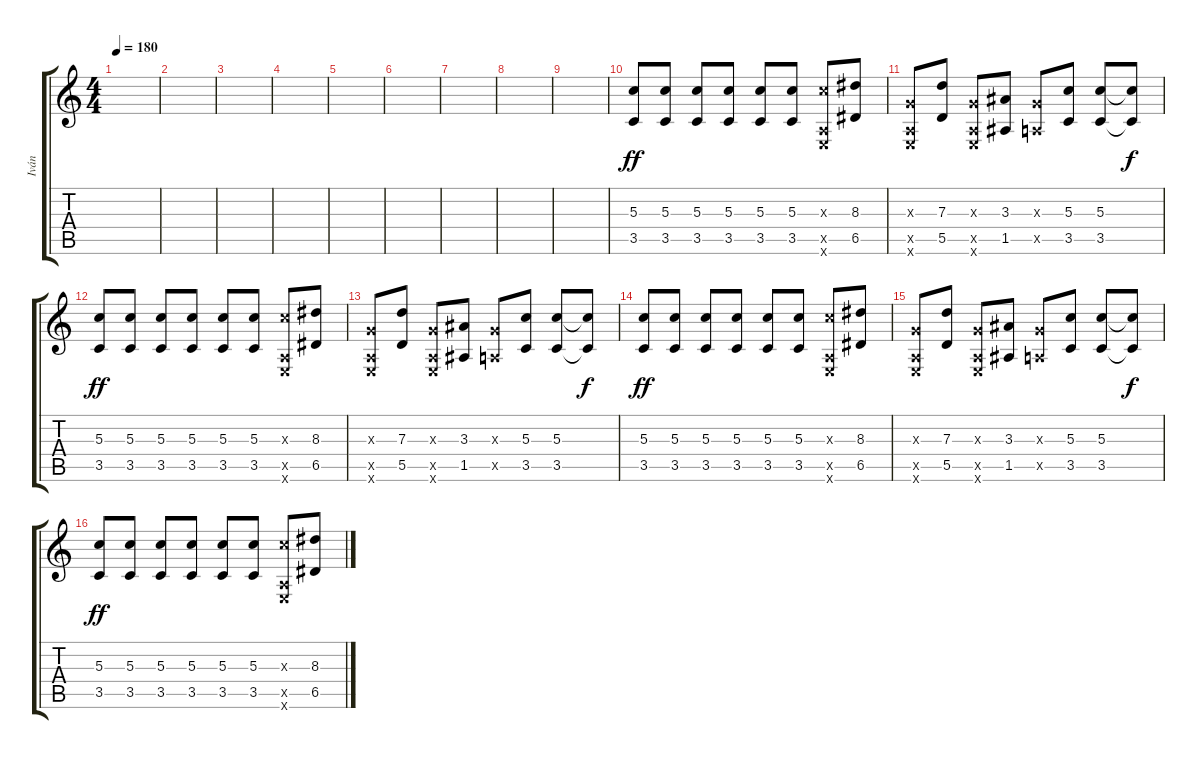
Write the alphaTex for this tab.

\track ("Iván" "Iván") {instrument distortionguitar}
\staff {score tabs}
\tuning (E4 B3 G3 D3 A2 E2) {hide}
\ts (4 4)
\tempo 180
\clef g2
\ks c
|
|
|
|
|
|
|
|
|
(5.3 3.5).8{dy ff} (5.3 3.5).8 (5.3 3.5).8 (5.3 3.5).8 (5.3 3.5).8 (5.3 3.5).8 (5.3{x} 0.5{x} 0.6{x}).8 (8.3 6.5).8 |
(0.3{x} 0.5{x} 0.6{x}).8 (7.3 5.5).8 (0.3{x} 0.5{x} 0.6{x}).8 (3.3 1.5).8 (0.3{x} 0.5{x}).8 (5.3 3.5).8 (5.3 3.5).8 (5.3{t} 3.5{t}).8{dy f} |
(5.3 3.5).8{dy ff} (5.3 3.5).8 (5.3 3.5).8 (5.3 3.5).8 (5.3 3.5).8 (5.3 3.5).8 (5.3{x} 0.5{x} 0.6{x}).8 (8.3 6.5).8 |
(0.3{x} 0.5{x} 0.6{x}).8 (7.3 5.5).8 (0.3{x} 0.5{x} 0.6{x}).8 (3.3 1.5).8 (0.3{x} 0.5{x}).8 (5.3 3.5).8 (5.3 3.5).8 (5.3{t} 3.5{t}).8{dy f} |
(5.3 3.5).8{dy ff} (5.3 3.5).8 (5.3 3.5).8 (5.3 3.5).8 (5.3 3.5).8 (5.3 3.5).8 (5.3{x} 0.5{x} 0.6{x}).8 (8.3 6.5).8 |
(0.3{x} 0.5{x} 0.6{x}).8 (7.3 5.5).8 (0.3{x} 0.5{x} 0.6{x}).8 (3.3 1.5).8 (0.3{x} 0.5{x}).8 (5.3 3.5).8 (5.3 3.5).8 (5.3{t} 3.5{t}).8{dy f} |
(5.3 3.5).8{dy ff} (5.3 3.5).8 (5.3 3.5).8 (5.3 3.5).8 (5.3 3.5).8 (5.3 3.5).8 (5.3{x} 0.5{x} 0.6{x}).8 (8.3 6.5).8
